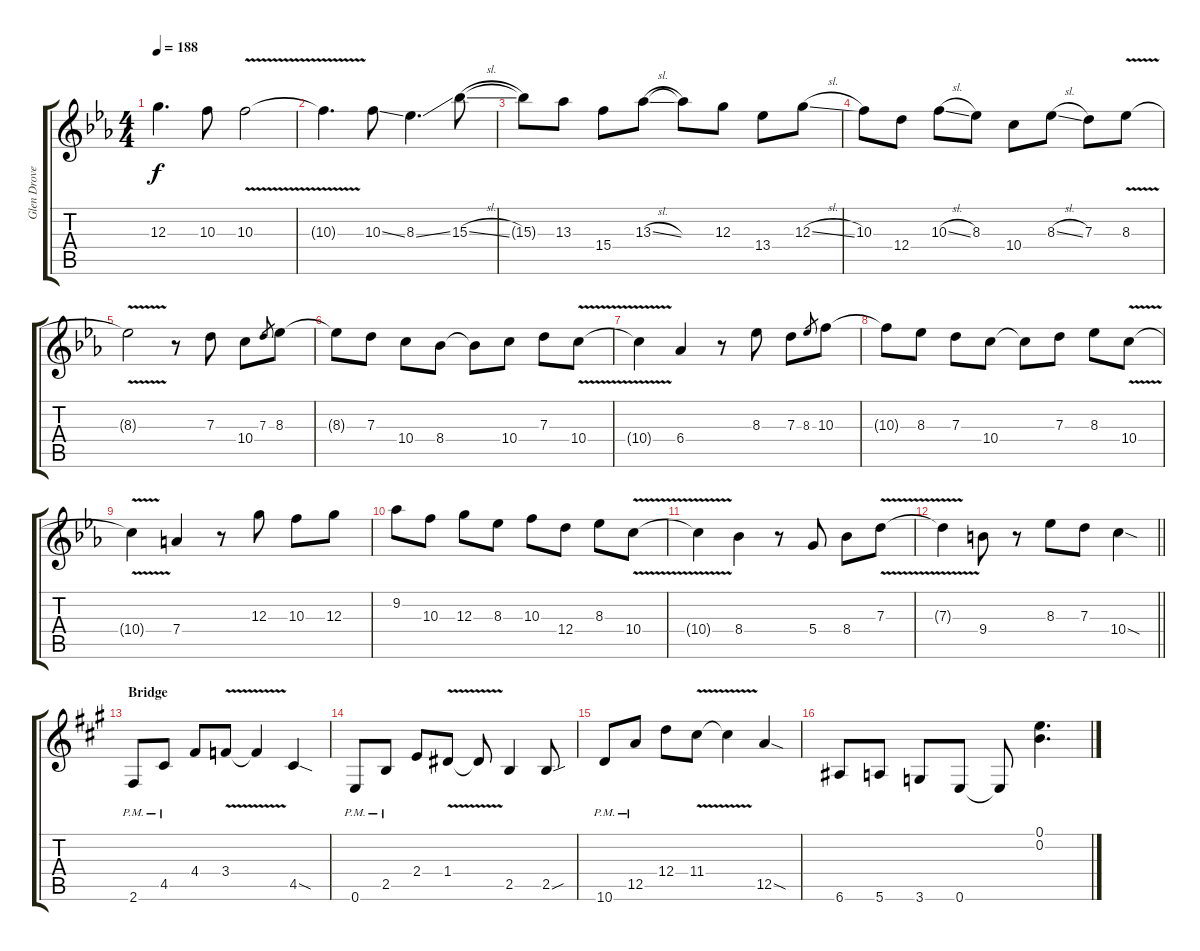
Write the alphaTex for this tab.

\track ("Glen Drover" "Glen Drove") {instrument overdrivenguitar}
\staff {score tabs}
\tuning (E4 B3 G3 D3 A2 E2) {hide}
\ts (4 4)
\tempo 188
\clef g2
\ks eb
12.3.4{d dy f} 10.3.8 10.3{v}.2 |
10.3{t}.4{d} 10.3{ss}.8 8.3{ss}.4{d} 15.3{sl}.8 |
15.3{t}.8 13.3.8 15.4.8 13.3{sl}.8 13.3{t}.8 12.3.8 13.4.8 12.3{sl}.8 |
10.3.8 12.4.8 10.3{sl}.8 8.3.8 10.4.8 8.3{sl}.8 7.3.8 8.3{v}.8 |
8.3{t}.2 r.8 7.3.8 10.4.8 7.3.8{gr} 8.3.8 |
8.3{t}.8 7.3.8 10.4.8 8.4.8 8.4{t}.8 10.4.8 7.3.8 10.4{v}.8 |
10.4{t}.4 6.4.4 r.8 8.3.8 7.3.8 8.3.8{gr} 10.3.8 |
10.3{t}.8 8.3.8 7.3.8 10.4.8 10.4{t}.8 7.3.8 8.3.8 10.4{v}.8 |
10.4{t}.4 7.4.4 r.8 12.3.8 10.3.8 12.3.8 |
9.2.8 10.3.8 12.3.8 8.3.8 10.3.8 12.4.8 8.3.8 10.4{v}.8 |
10.4{t}.4 8.4.4 r.8 5.4.8 8.4.8 7.3{v}.8 |
\barLineRight lightlight
7.3{t}.4 9.4.8 r.8 8.3.8 7.3.8 10.4{sod}.4 |
\section ("" "Bridge")
\ks a
2.6{pm}.8 4.5{pm}.8 4.4.8 3.4{v}.8 3.4{t}.4 4.5{sod}.4 |
0.6{pm}.8 2.5{pm}.8 2.4.8 1.4{v}.8 1.4{t}.8 2.5.4 2.5{sou}.8 |
10.6{pm}.8 12.5{pm}.8 12.4.8 11.4{v}.8 11.4{t}.4 12.5{sod}.4 |
6.6.8 5.6.8 3.6.8 0.6.8 0.6{t}.8 (0.1 0.2).4{d}
